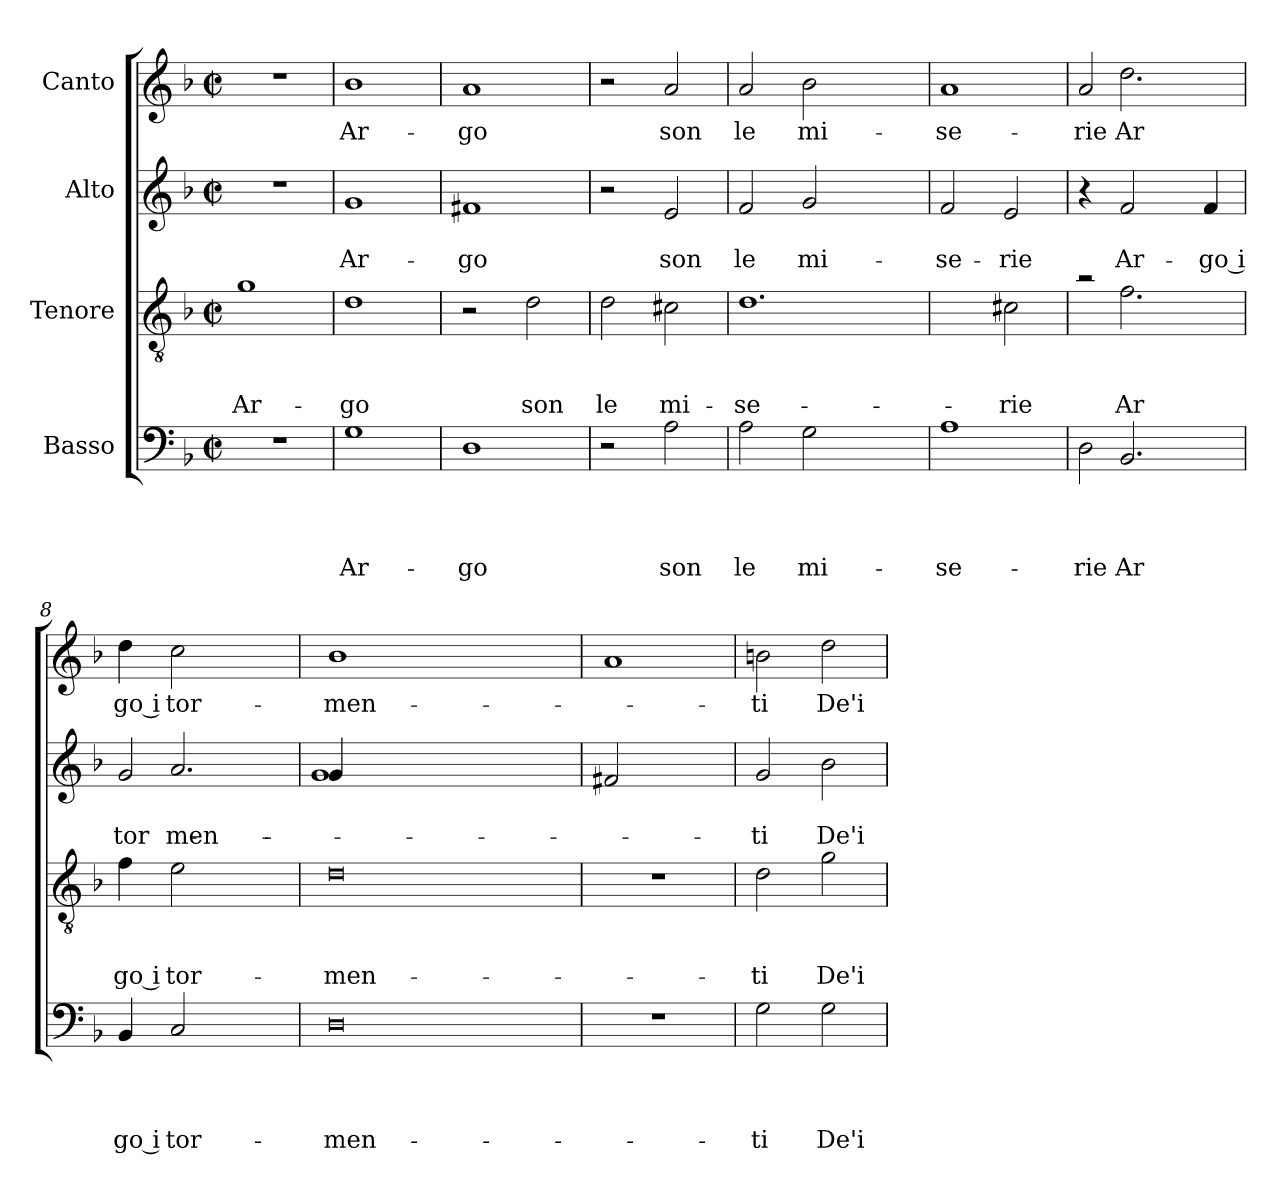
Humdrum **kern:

**kern	**text	**text	**text	**text	**kern	**text	**text	**text	**kern	**text	**text	**kern	**text
*part4	*part4	*part4	*part4	*part4	*part3	*part3	*part3	*part3	*part2	*part2	*part2	*part1	*part1
*staff4	*staff4	*staff4	*staff4	*staff4	*staff3	*staff3	*staff3	*staff3	*staff2	*staff2	*staff2	*staff1	*staff1
*I"Basso	*	*	*	*	*I"Tenore	*	*	*	*I"Alto	*	*	*I"Canto	*
*clefF4	*	*	*	*	*clefGv2	*	*	*	*clefG2	*	*	*clefG2	*
*k[b-]	*	*	*	*	*k[b-]	*	*	*	*k[b-]	*	*	*k[b-]	*
*F:	*	*	*	*	*F:	*	*	*	*F:	*	*	*F:	*
*M2/2	*	*	*	*	*M2/2	*	*	*	*M2/2	*	*	*M2/2	*
*met(c|)	*	*	*	*	*met(c|)	*	*	*	*met(c|)	*	*	*met(c|)	*
=1	=1	=1	=1	=1	=1	=1	=1	=1	=1	=1	=1	=1	=1
!	!	!	!	!	!	!	!	!LO:LY:b	!	!	!	!	!
1r	.	.	.	.	1g	.	.	Ar-	1r	.	.	1r	.
=2	=2	=2	=2	=2	=2	=2	=2	=2	=2	=2	=2	=2	=2
!	!	!	!	!LO:LY:b	!	!	!	!LO:LY:b	!	!	!LO:LY:b	!	!LO:LY:b
1G	.	.	.	Ar-	1d	.	.	-go	1g	.	Ar-	1b-	Ar-
=3	=3	=3	=3	=3	=3	=3	=3	=3	=3	=3	=3	=3	=3
!	!	!	!	!LO:LY:b	!	!	!	!	!	!	!LO:LY:b	!	!LO:LY:b
1D	.	.	.	-go	2r	.	.	.	1f#X	.	-go	1a	-go
!	!	!	!	!	!	!	!	!LO:LY:b	!	!	!	!	!
.	.	.	.	.	2d\	.	.	son	.	.	.	.	.
=4	=4	=4	=4	=4	=4	=4	=4	=4	=4	=4	=4	=4	=4
!	!	!	!	!	!	!	!	!LO:LY:b	!	!	!	!	!
2r	.	.	.	.	2d\	.	.	le	2r	.	.	2r	.
!	!	!	!	!LO:LY:b	!	!	!	!LO:LY:b	!	!	!LO:LY:b	!	!LO:LY:b
2A\	.	.	.	son	2c#X\	.	.	mi-	2e/	.	son	2a/	son
=5	=5	=5	=5	=5	=5	=5	=5	=5	=5	=5	=5	=5	=5
!	!	!	!	!LO:LY:b	!	!	!	!LO:LY:b	!	!	!LO:LY:b	!	!LO:LY:b
2A\	.	.	.	le	1.d	.	.	-se-	2f/	.	le	2a/	le
!	!	!	!	!LO:LY:b	!	!	!	!	!	!	!LO:LY:b	!	!LO:LY:b
2G\	.	.	.	mi-	.	.	.	.	2g/	.	mi-	2b-\	mi-
2ryy	.	.	.	.	.	.	.	.	2ryy	.	.	2ryy	.
!!LO:LB:g=z
=6	=6	=6	=6	=6	=6	=6	=6	=6	=6	=6	=6	=6	=6
!	!	!	!	!LO:LY:b	!	!	!	!	!	!	!LO:LY:b	!	!LO:LY:b
1A	.	.	.	-se-	2ryy	.	.	.	2f/	.	-se-	1a	-se-
!	!	!	!	!	!	!	!	!LO:LY:b	!	!	!LO:LY:b	!	!
.	.	.	.	.	2c#X\	.	.	-rie	2e/	.	-rie	.	.
=7	=7	=7	=7	=7	=7	=7	=7	=7	=7	=7	=7	=7	=7
!	!	!	!	!LO:LY:b	!	!	!	!	!	!	!	!	!LO:LY:b
*^	*	*	*	*	*^	*	*	*	*	*	*	*^	*
2D\	4ryy	.	.	.	-rie	2ra	4ryy	.	.	.	4r	.	.	2a/	4ryy	-rie
!	!	!	!	!	!LO:LY:b	!	!	!	!	!LO:LY:b	!	!	!LO:LY:b	!	!	!LO:LY:b
.	2.BB-/	.	.	.	Ar-	.	2.f\	.	.	Ar-	2f/	.	Ar-	.	2.dd\	Ar-
2ryy	.	.	.	.	.	2ryy	.	.	.	.	.	.	.	2ryy	.	.
!	!	!	!	!	!	!	!	!	!	!	!	!	!LO:LY:b	!	!	!
.	.	.	.	.	.	.	.	.	.	.	4f/	.	-go i	.	.	.
*v	*v	*	*	*	*	*	*	*	*	*	*	*	*	*v	*v	*
*	*	*	*	*	*v	*v	*	*	*	*	*	*	*	*
=8	=8	=8	=8	=8	=8	=8	=8	=8	=8	=8	=8	=8	=8
!	!	!	!	!LO:LY:b	!	!	!	!LO:LY:b	!	!	!LO:LY:b	!	!LO:LY:b
*	*	*	*	*	*	*	*	*	*^	*	*	*	*
4BB-/	.	.	.	-go i	4f\	.	.	-go i	2g/	4ryy	.	tor-	4dd\	-go i
!	!	!	!	!LO:LY:b	!	!	!	!LO:LY:b	!	!	!	!LO:LY:b	!	!LO:LY:b
2C/	.	.	.	tor-	2e\	.	.	tor-	.	2.a/	.	-men-	2cc\	tor-
.	.	.	.	.	.	.	.	.	2ryy	.	.	.	.	.
4ryy	.	.	.	.	4ryy	.	.	.	.	.	.	.	4ryy	.
=9	=9	=9	=9	=9	=9	=9	=9	=9	=9	=9	=9	=9	=9	=9
!	!	!	!	!LO:LY:b	!	!	!	!LO:LY:b	!	!	!	!	!	!LO:LY:b
0D	.	.	.	-men-	0d	.	.	-men-	4g/	1g	.	.	1b-	-men-
.	.	.	.	.	.	.	.	.	1ryy	.	.	.	.	.
.	.	.	.	.	.	.	.	.	.	1ryy	.	.	1ryy	.
.	.	.	.	.	.	.	.	.	2.ryy	.	.	.	.	.
*	*	*	*	*	*	*	*	*	*v	*v	*	*	*	*
=10	=10	=10	=10	=10	=10	=10	=10	=10	=10	=10	=10	=10	=10
1r	.	.	.	.	1r	.	.	.	2f#X/	.	.	1a	.
.	.	.	.	.	.	.	.	.	2ryy	.	.	.	.
=11	=11	=11	=11	=11	=11	=11	=11	=11	=11	=11	=11	=11	=11
!	!	!	!	!LO:LY:b	!	!	!	!LO:LY:b	!	!	!LO:LY:b	!	!LO:LY:b
2G\	.	.	.	-ti	2d\	.	.	-ti	2g/	.	-ti	2bn\	-ti
!	!	!	!	!LO:LY:b	!	!	!	!LO:LY:b	!	!	!LO:LY:b	!	!LO:LY:b
2G\	.	.	.	De'i	2g\	.	.	De'i	2b-\	.	De'i	2dd\	De'i
=	=	=	=	=	=	=	=	=	=	=	=	=	=
*-	*-	*-	*-	*-	*-	*-	*-	*-	*-	*-	*-	*-	*-
